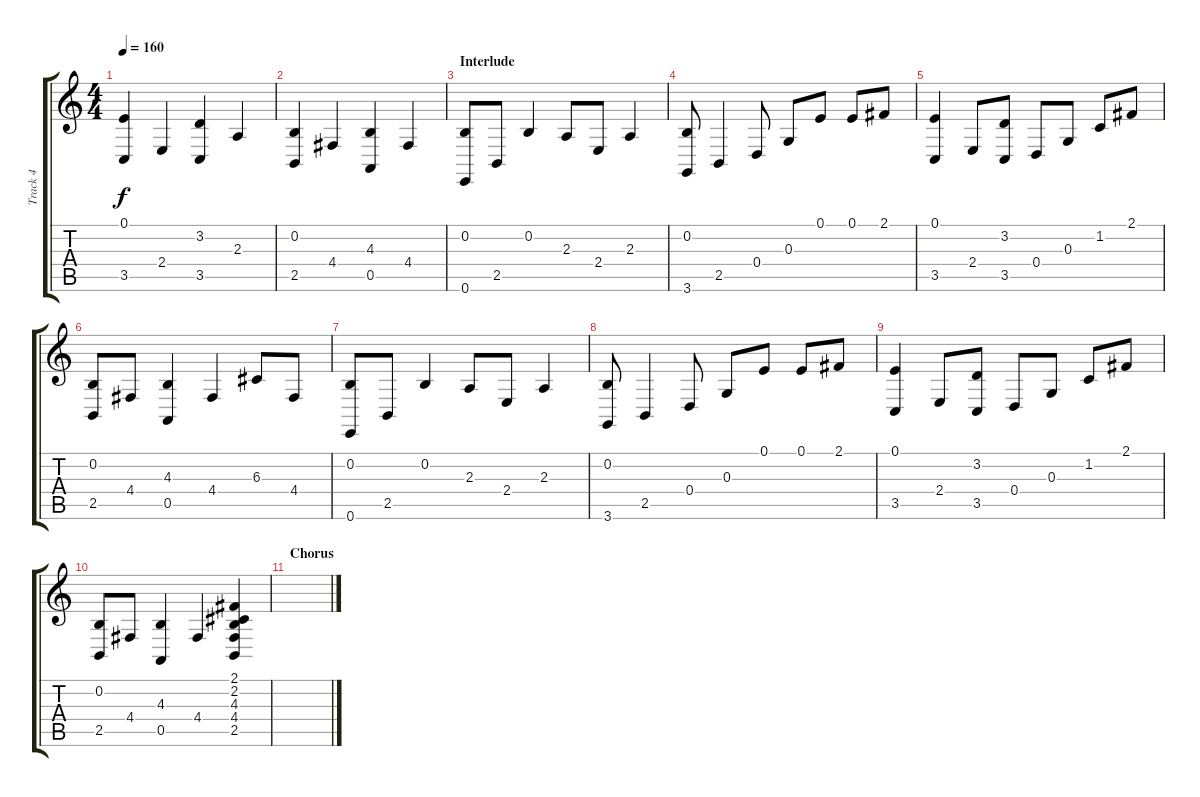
\track ("Track 4" "Track 4") {instrument acousticgrandpiano}
\staff {score tabs}
\tuning (E4 B3 G3 D3 A2 E2) {hide}
\ts (4 4)
\tempo 160
\clef g2
\ks c
(0.1 3.5).4{dy f} 2.4.4 (3.2 3.5).4 2.3.4 |
(0.2 2.5).4 4.4.4 (4.3 0.5).4 4.4.4 |
\section ("" "Interlude")
(0.2 0.6).8 2.5.8 0.2.4 2.3.8 2.4.8 2.3.4 |
(0.2 3.6).8 2.5.4 0.4.8 0.3.8 0.1.8 0.1.8 2.1.8 |
(0.1 3.5).4 2.4.8 (3.2 3.5).8 0.4.8 0.3.8 1.2.8 2.1.8 |
(0.2 2.5).8 4.4.8 (4.3 0.5).4 4.4.4 6.3.8 4.4.8 |
(0.2 0.6).8 2.5.8 0.2.4 2.3.8 2.4.8 2.3.4 |
(0.2 3.6).8 2.5.4 0.4.8 0.3.8 0.1.8 0.1.8 2.1.8 |
(0.1 3.5).4 2.4.8 (3.2 3.5).8 0.4.8 0.3.8 1.2.8 2.1.8 |
(0.2 2.5).8 4.4.8 (4.3 0.5).4 4.4.4 (2.1 2.2 4.3 4.4 2.5).4 |
\section ("" "Chorus")
